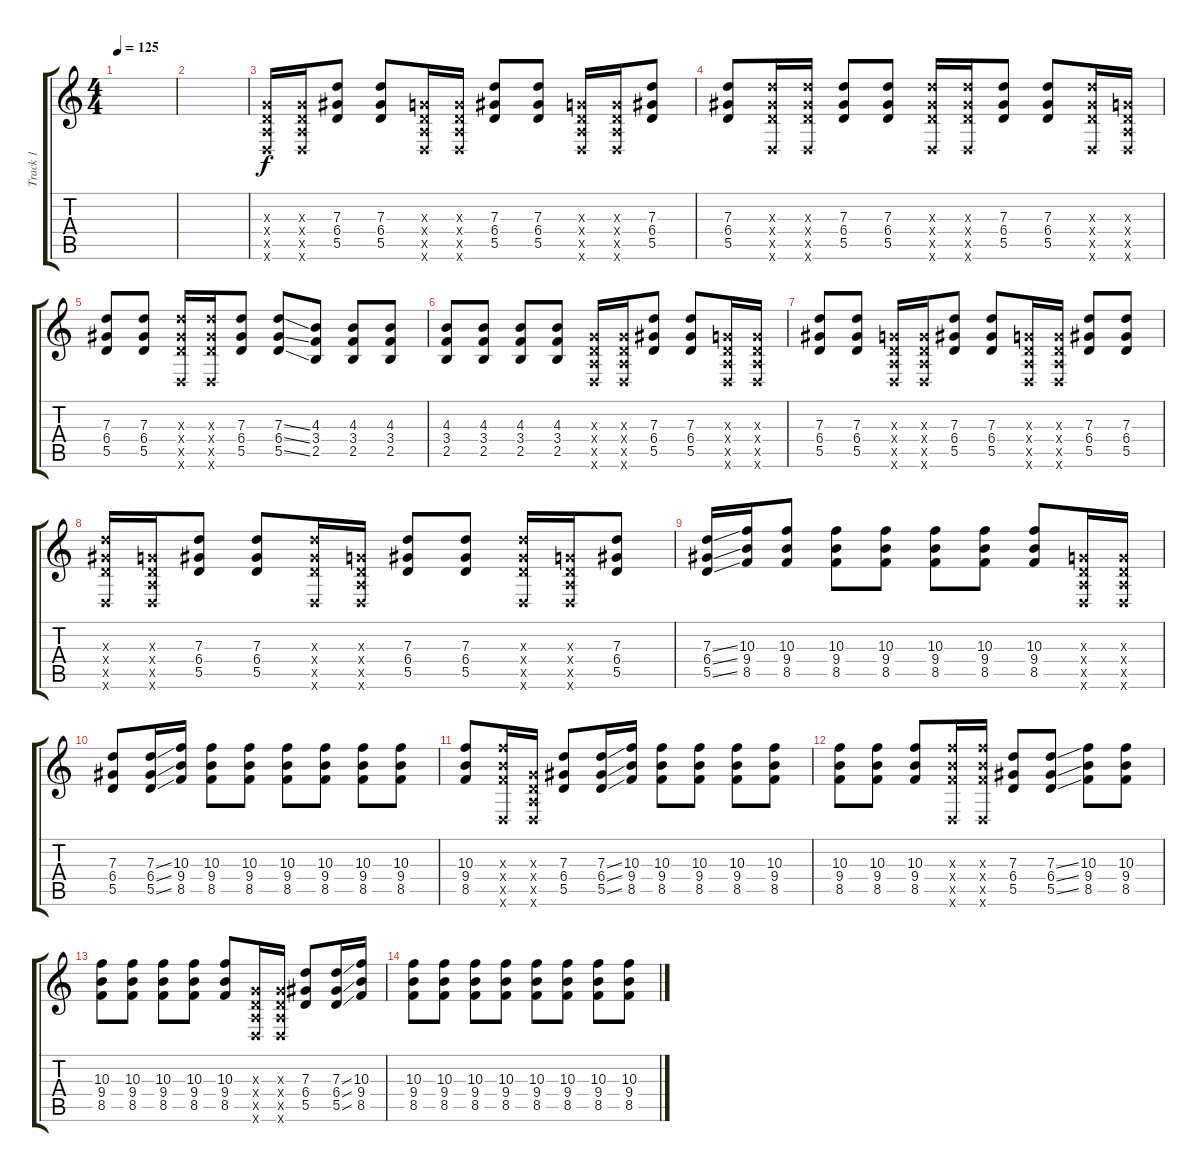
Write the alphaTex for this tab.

\track ("Track 1" "Track 1") {instrument distortionguitar}
\staff {score tabs}
\tuning (E4 B3 G3 D3 A2 D2) {hide}
\ts (4 4)
\tempo 125
\clef g2
\ks c
|
|
(0.3{x} 0.4{x} 0.5{x} 0.6{x}).16 (0.3{x} 0.4{x} 0.5{x} 0.6{x}).16 (7.3 6.4 5.5).8 (7.3 6.4 5.5).8 (0.3{x} 0.4{x} 0.5{x} 0.6{x}).16 (0.3{x} 0.4{x} 0.5{x} 0.6{x}).16 (7.3 6.4 5.5).8 (7.3 6.4 5.5).8 (0.3{x} 0.4{x} 0.5{x} 0.6{x}).16 (0.3{x} 0.4{x} 0.5{x} 0.6{x}).16 (7.3 6.4 5.5).8 |
(7.3 6.4 5.5).8 (7.3{x} 6.4{x} 5.5{x} 0.6{x}).16 (7.3{x} 6.4{x} 5.5{x} 0.6{x}).16 (7.3 6.4 5.5).8 (7.3 6.4 5.5).8 (7.3{x} 6.4{x} 5.5{x} 0.6{x}).16 (7.3{x} 6.4{x} 5.5{x} 0.6{x}).16 (7.3 6.4 5.5).8 (7.3 6.4 5.5).8 (7.3{x} 6.4{x} 5.5{x} 0.6{x}).16 (0.3{x} 0.4{x} 0.5{x} 0.6{x}).16 |
(7.3 6.4 5.5).8 (7.3 6.4 5.5).8 (7.3{x} 6.4{x} 5.5{x} 0.6{x}).16 (7.3{x} 6.4{x} 5.5{x} 0.6{x}).16 (7.3 6.4 5.5).8 (7.3{ss} 6.4{ss} 5.5{ss}).8 (4.3 3.4 2.5).8 (4.3 3.4 2.5).8 (4.3 3.4 2.5).8 |
(4.3 3.4 2.5).8 (4.3 3.4 2.5).8 (4.3 3.4 2.5).8 (4.3 3.4 2.5).8 (0.3{x} 0.4{x} 0.5{x} 0.6{x}).16 (0.3{x} 0.4{x} 0.5{x} 0.6{x}).16 (7.3 6.4 5.5).8 (7.3 6.4 5.5).8 (0.3{x} 0.4{x} 0.5{x} 0.6{x}).16 (0.3{x} 0.4{x} 0.5{x} 0.6{x}).16 |
(7.3 6.4 5.5).8 (7.3 6.4 5.5).8 (0.3{x} 0.4{x} 0.5{x} 0.6{x}).16 (0.3{x} 0.4{x} 0.5{x} 0.6{x}).16 (7.3 6.4 5.5).8 (7.3 6.4 5.5).8 (0.3{x} 0.4{x} 0.5{x} 0.6{x}).16 (0.3{x} 0.4{x} 0.5{x} 0.6{x}).16 (7.3 6.4 5.5).8 (7.3 6.4 5.5).8 |
(7.3{x} 6.4{x} 5.5{x} 0.6{x}).16 (0.3{x} 0.4{x} 0.5{x} 0.6{x}).16 (7.3 6.4 5.5).8 (7.3 6.4 5.5).8 (7.3{x} 6.4{x} 5.5{x} 0.6{x}).16 (0.3{x} 0.4{x} 0.5{x} 0.6{x}).16 (7.3 6.4 5.5).8 (7.3 6.4 5.5).8 (7.3{x} 6.4{x} 5.5{x} 0.6{x}).16 (0.3{x} 0.4{x} 0.5{x} 0.6{x}).16 (7.3 6.4 5.5).8 |
(7.3{ss} 6.4{ss} 5.5{ss}).16 (10.3 9.4 8.5).16 (10.3 9.4 8.5).8 (10.3 9.4 8.5).8 (10.3 9.4 8.5).8 (10.3 9.4 8.5).8 (10.3 9.4 8.5).8 (10.3 9.4 8.5).8 (0.3{x} 0.4{x} 0.5{x} 0.6{x}).16 (0.3{x} 0.4{x} 0.5{x} 0.6{x}).16 |
(7.3 6.4 5.5).8 (7.3{ss} 6.4{ss} 5.5{ss}).16 (10.3 9.4 8.5).16 (10.3 9.4 8.5).8 (10.3 9.4 8.5).8 (10.3 9.4 8.5).8 (10.3 9.4 8.5).8 (10.3 9.4 8.5).8 (10.3 9.4 8.5).8 |
(10.3 9.4 8.5).8 (10.3{x} 9.4{x} 8.5{x} 0.6{x}).16 (0.3{x} 0.4{x} 0.5{x} 0.6{x}).16 (7.3 6.4 5.5).8 (7.3{ss} 6.4{ss} 5.5{ss}).16 (10.3 9.4 8.5).16 (10.3 9.4 8.5).8 (10.3 9.4 8.5).8 (10.3 9.4 8.5).8 (10.3 9.4 8.5).8 |
(10.3 9.4 8.5).8 (10.3 9.4 8.5).8 (10.3 9.4 8.5).8 (10.3{x} 9.4{x} 8.5{x} 0.6{x}).16 (10.3{x} 9.4{x} 8.5{x} 0.6{x}).16 (7.3 6.4 5.5).8 (7.3{ss} 6.4{ss} 5.5{ss}).8 (10.3 9.4 8.5).8 (10.3 9.4 8.5).8 |
(10.3 9.4 8.5).8 (10.3 9.4 8.5).8 (10.3 9.4 8.5).8 (10.3 9.4 8.5).8 (10.3 9.4 8.5).8 (0.3{x} 0.4{x} 0.5{x} 0.6{x}).16 (0.3{x} 0.4{x} 0.5{x} 0.6{x}).16 (7.3 6.4 5.5).8 (7.3{ss} 6.4{ss} 5.5{ss}).16 (10.3 9.4 8.5).16 |
(10.3 9.4 8.5).8 (10.3 9.4 8.5).8 (10.3 9.4 8.5).8 (10.3 9.4 8.5).8 (10.3 9.4 8.5).8 (10.3 9.4 8.5).8 (10.3 9.4 8.5).8 (10.3 9.4 8.5).8
